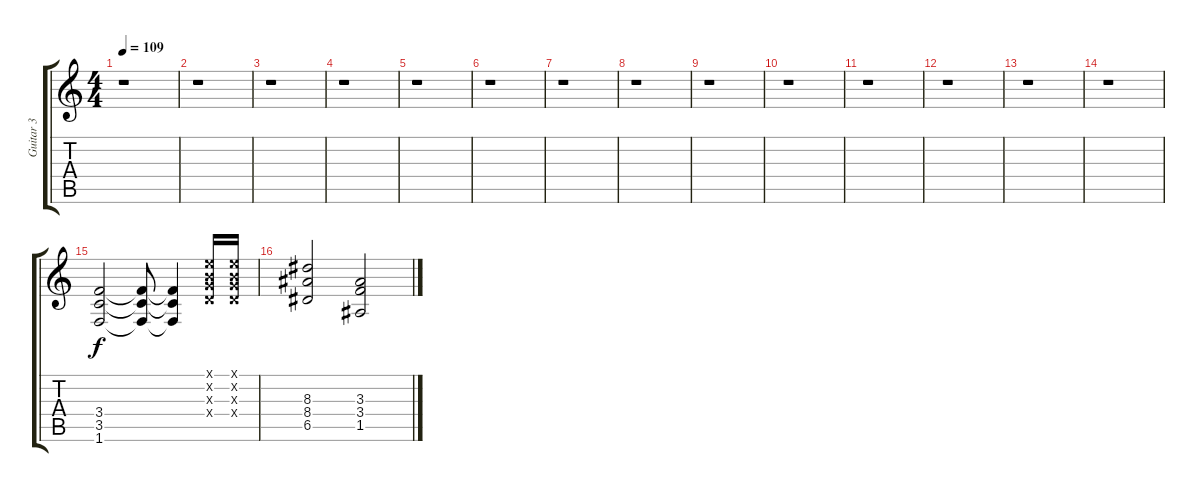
\track ("Guitar 3" "Guitar 3") {instrument electricguitarmuted}
\staff {score tabs}
\tuning (E4 B3 G3 D3 A2 E2) {hide}
\ts (4 4)
\tempo 109
\clef g2
\ks c
r.1{dy f} |
r.1 |
r.1 |
r.1 |
r.1 |
r.1 |
r.1 |
r.1 |
r.1 |
r.1 |
r.1 |
r.1 |
r.1 |
r.1 |
(3.4 3.5 1.6).2 (3.4{t} 3.5{t} 1.6{t}).8 (3.4{t} 3.5{t} 1.6{t}).4 (0.1{x} 0.2{x} 0.3{x} 0.4{x}).16 (0.1{x} 0.2{x} 0.3{x} 0.4{x}).16 |
(8.3 8.4 6.5).2 (3.3 3.4 1.5).2
